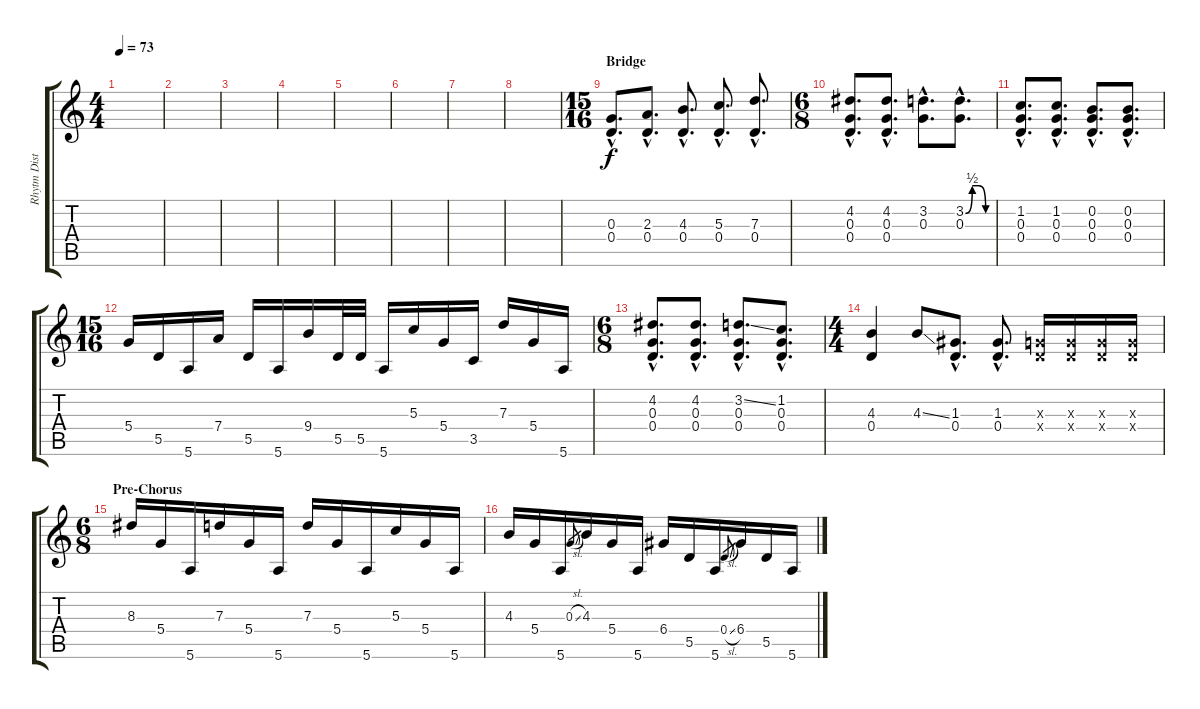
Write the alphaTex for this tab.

\track ("Rhytm Distortion" "Rhytm Dist") {instrument distortionguitar}
\staff {score tabs}
\tuning (E4 B3 G3 D3 A2 E2) {hide}
\ts (4 4)
\tempo 73
\clef g2
\ks c
|
|
|
|
|
|
|
|
\ts (15 16)
\section ("" "Bridge")
(0.3{hac} 0.4{hac}).8{d} (2.3{hac} 0.4{hac}).8{d} (4.3{hac} 0.4{hac}).8{d} (5.3{hac} 0.4{hac}).8{d} (7.3{hac} 0.4{hac}).8{d} |
\ts (6 8)
(4.2{hac} 0.3{hac} 0.4{hac}).8{d} (4.2{hac} 0.3{hac} 0.4{hac}).8{d} (3.2{hac} 0.3{hac}).8{d} (3.2{be (custom 0 0 15 2 30 2 45 0 60 0) hac} 0.3{hac}).8{d} |
(1.2{hac} 0.3{hac} 0.4{hac}).8{d} (1.2{hac} 0.3{hac} 0.4{hac}).8{d} (0.2{hac} 0.3{hac} 0.4{hac}).8{d} (0.2{hac} 0.3{hac} 0.4{hac}).8{d} |
\ts (15 16)
5.4.16 5.5.16 5.6.16 7.4.16 5.5.16 5.6.16 9.4.16 5.5.32 5.5.32 5.6.16 5.3.16 5.4.16 3.5.16 7.3.16 5.4.16 5.6.16 |
\ts (6 8)
(4.2{hac} 0.3{hac} 0.4{hac}).8{d} (4.2{hac} 0.3{hac} 0.4{hac}).8{d} (3.2{ss hac} 0.3{hac} 0.4{hac}).8{d} (1.2{hac} 0.3{hac} 0.4{hac}).8{d} |
\ts (4 4)
(4.3 0.4).4 4.3{ss}.8 (1.3{hac} 0.4{hac}).8{d} (1.3{hac} 0.4{hac}).8{d} (0.3{x} 0.4{x}).16 (0.3{x} 0.4{x}).16 (0.3{x} 0.4{x}).16 (0.3{x} 0.4{x}).16 |
\ts (6 8)
\section ("" "Pre-Chorus")
8.3.16{volume 9} 5.4.16 5.6.16 7.3.16 5.4.16 5.6.16 7.3.16 5.4.16 5.6.16 5.3.16 5.4.16 5.6.16 |
4.3.16 5.4.16 5.6.16 0.3{sl}.8{gr} 4.3.16 5.4.16 5.6.16 6.4.16 5.5.16 5.6.16 0.4{sl}.8{gr} 6.4.16 5.5.16 5.6.16
